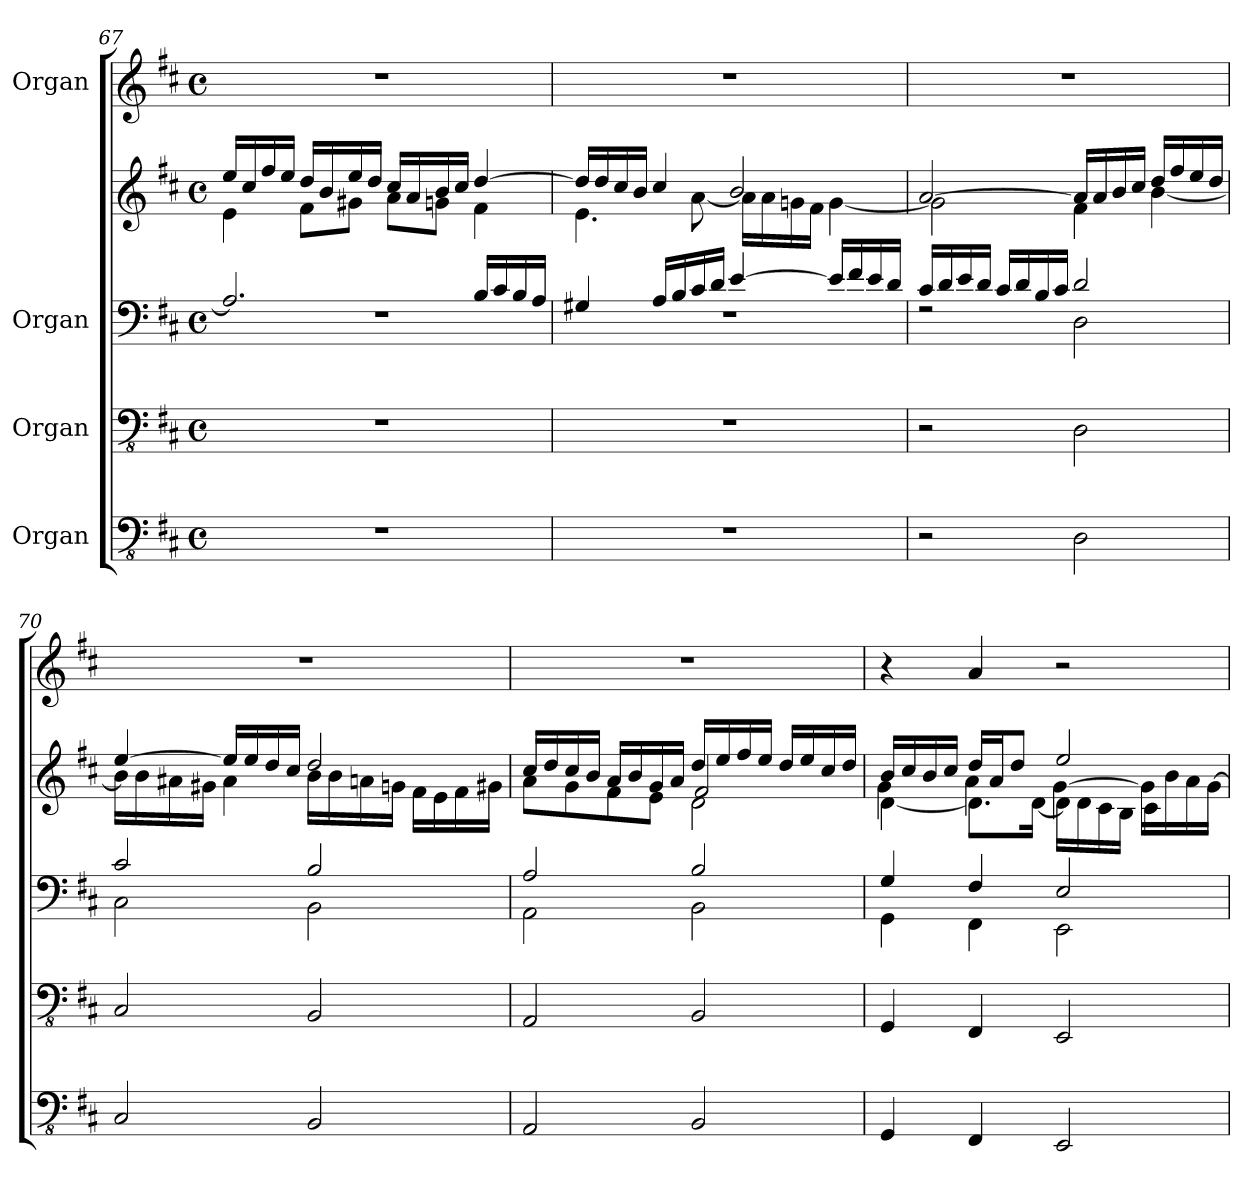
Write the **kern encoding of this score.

**kern	**kern	**kern	**kern	**kern
*part4	*part3	*part2	*part2	*part1
*staff5	*staff4	*staff3	*staff2	*staff1
*I"Organ	*I"Organ	*I"Organ	*	*I"Organ
*clefFv4	*clefFv4	*clefF4	*clefG2	*clefG2
*k[f#c#]	*k[f#c#]	*k[f#c#]	*k[f#c#]	*k[f#c#]
*M4/4	*M4/4	*M4/4	*M4/4	*M4/4
*met(c)	*met(c)	*met(c)	*met(c)	*met(c)
=67	=67	=67	=67	=67
*	*	*^	*^	*
1r	1r	2.A/]	1rF	16ee/LL	4e\	1r
.	.	.	.	16cc#/	.	.
.	.	.	.	16ff#/	.	.
.	.	.	.	16ee/JJ	.	.
.	.	.	.	16dd/LL	8f#\L	.
.	.	.	.	16b/	.	.
.	.	.	.	16ee/	8g#X\J	.
.	.	.	.	16dd/JJ	.	.
.	.	.	.	16cc#/LL	8a\L	.
.	.	.	.	16a/	.	.
.	.	.	.	16b/	8gn\J	.
.	.	.	.	16cc#/JJ	.	.
.	.	16B/LL	.	[4dd/	4f#\	.
.	.	16c#/	.	.	.	.
.	.	16B/	.	.	.	.
.	.	16A/JJ	.	.	.	.
!!LO:LB:g=z
=68	=68	=68	=68	=68	=68	=68
1r	1r	4G#X/	1rF	16dd/LL]	4.e\	1r
.	.	.	.	16dd/	.	.
.	.	.	.	16cc#/	.	.
.	.	.	.	16b/JJ	.	.
.	.	16A/LL	.	4cc#/	.	.
.	.	16B/	.	.	.	.
.	.	16c#/	.	.	[8a\	.
.	.	16d/JJ	.	.	.	.
.	.	[4e/	.	2b/	16a\LL]	.
.	.	.	.	.	16a\	.
.	.	.	.	.	16gn\	.
.	.	.	.	.	16f#\JJ	.
.	.	16e/LL]	.	.	[4g\	.
.	.	16f#/	.	.	.	.
.	.	16e/	.	.	.	.
.	.	16d/JJ	.	.	.	.
=69	=69	=69	=69	=69	=69	=69
2r	2r	16c#/LL	2rF	[2a/	2g\]	1r
.	.	16d/	.	.	.	.
.	.	16e/	.	.	.	.
.	.	16d/JJ	.	.	.	.
.	.	16c#/LL	.	.	.	.
.	.	16d/	.	.	.	.
.	.	16B/	.	.	.	.
.	.	16c#/JJ	.	.	.	.
2DD\	2DD\	2d/	2D\	16a/LL]	4f#\	.
.	.	.	.	16a/	.	.
.	.	.	.	16b/	.	.
.	.	.	.	16cc#/JJ	.	.
.	.	.	.	16dd/LL	[4b\	.
.	.	.	.	16ff#/	.	.
.	.	.	.	16ee/	.	.
.	.	.	.	16dd/JJ	.	.
=70	=70	=70	=70	=70	=70	=70
2CC#/	2CC#/	2c#/	2C#\	[4ee/	16b\LL]	1r
.	.	.	.	.	16b\	.
.	.	.	.	.	16a#X\	.
.	.	.	.	.	16g#X\JJ	.
.	.	.	.	16ee/LL]	4a#\	.
.	.	.	.	16ee/	.	.
.	.	.	.	16dd/	.	.
.	.	.	.	16cc#/JJ	.	.
2BBB/	2BBB/	2B/	2BB\	2dd/	16b\LL	.
.	.	.	.	.	16b\	.
.	.	.	.	.	16an\	.
.	.	.	.	.	16gn\JJ	.
.	.	.	.	.	16f#\LL	.
.	.	.	.	.	16e\	.
.	.	.	.	.	16f#\	.
.	.	.	.	.	16g#X\JJ	.
!!LO:LB:g=z
=71	=71	=71	=71	=71	=71	=71
*	*	*	*	*	*^	*
2AAA/	2AAA/	2A/	2AA\	16cc#/LL	8a\L	2ryy	1r
.	.	.	.	16dd/	.	.	.
.	.	.	.	16cc#/	8g\	.	.
.	.	.	.	16b/JJ	.	.	.
.	.	.	.	16a/LL	8f#\	.	.
.	.	.	.	16b/	.	.	.
.	.	.	.	16g/	8e\J	.	.
.	.	.	.	16a/JJ	.	.	.
2BBB/	2BBB/	2B/	2BB\	16dd/LL	2d\	2f#/	.
.	.	.	.	16ee/	.	.	.
.	.	.	.	16ff#/	.	.	.
.	.	.	.	16ee/JJ	.	.	.
.	.	.	.	16dd/LL	.	.	.
.	.	.	.	16ee/	.	.	.
.	.	.	.	16cc#/	.	.	.
.	.	.	.	16dd/JJ	.	.	.
=72	=72	=72	=72	=72	=72	=72	=72
4GGG/	4GGG/	4G/	4GG\	16b/LL	[4d\	4g\	4r
.	.	.	.	16cc#/	.	.	.
.	.	.	.	16b/	.	.	.
.	.	.	.	16cc#/JJ	.	.	.
4FFF#/	4FFF#/	4F#/	4FF#\	16dd/LL	8.d\L]	4a\	4a/
.	.	.	.	16a/J	.	.	.
.	.	.	.	8dd/J	.	.	.
.	.	.	.	.	[16d\Jk	.	.
2EEE/	2EEE/	2E/	2EE\	2ee/	16d\LL]	[4g\	2r
.	.	.	.	.	16d\	.	.
.	.	.	.	.	16c#\	.	.
.	.	.	.	.	16B\JJ	.	.
.	.	.	.	.	4c#\	16g\LL]	.
.	.	.	.	.	.	16b\	.
.	.	.	.	.	.	16a\	.
.	.	.	.	.	.	[16g\JJ	.
*	*	*v	*v	*	*	*	*
*	*	*	*v	*v	*v	*
=	=	=	=	=
*-	*-	*-	*-	*-
